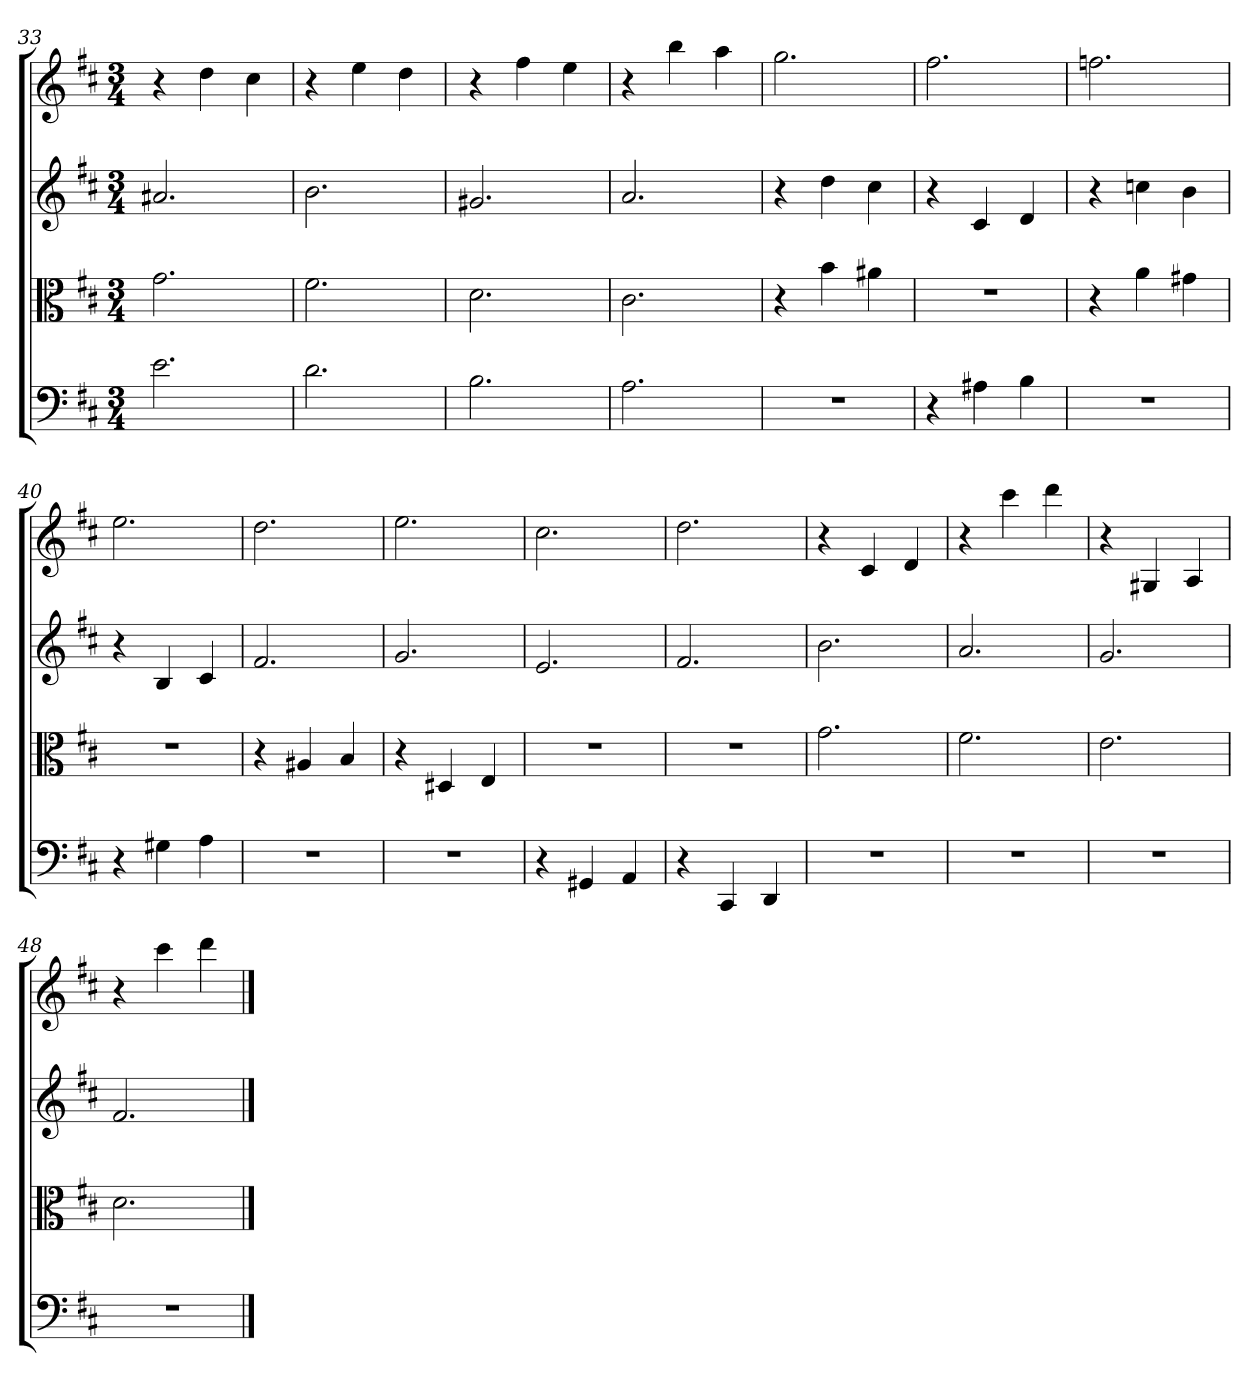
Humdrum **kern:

**kern	**kern	**kern	**kern
*part4	*part3	*part2	*part1
*staff4	*staff3	*staff2	*staff1
*clefF4	*clefC3	*	*
*k[f#c#]	*k[f#c#]	*k[f#c#]	*k[f#c#]
*D:	*D:	*D:	*D:
*M3/4	*M3/4	*M3/4	*M3/4
=33	=33	=33	=33
2.e	2.g	2.a#X	4r
.	.	.	4dd
.	.	.	4cc#
=34	=34	=34	=34
2.d	2.f#	2.b	4r
.	.	.	4ee
.	.	.	4dd
=35	=35	=35	=35
2.B	2.d	2.g#X	4r
.	.	.	4ff#
.	.	.	4ee
=36	=36	=36	=36
2.A	2.c#	2.a	4r
.	.	.	4bb
.	.	.	4aa
=37	=37	=37	=37
2.r	4r	4r	2.gg
.	4b	4dd	.
.	4a#X	4cc#	.
=38	=38	=38	=38
4r	2.r	4r	2.ff#
4A#X	.	4c#	.
4B	.	4d	.
=39	=39	=39	=39
2.r	4r	4r	2.ffn
.	4a	4ccn	.
.	4g#X	4b	.
=40	=40	=40	=40
4r	2.r	4r	2.ee
4G#X	.	4B	.
4A	.	4c#	.
=41	=41	=41	=41
2.r	4r	2.f#	2.dd
.	4A#X	.	.
.	4B	.	.
=42	=42	=42	=42
2.r	4r	2.g	2.ee
.	4D#X	.	.
.	4E	.	.
=43	=43	=43	=43
4r	2.r	2.e	2.cc#
4GG#X	.	.	.
4AA	.	.	.
=44	=44	=44	=44
4r	2.r	2.f#	2.dd
4CC#	.	.	.
4DD	.	.	.
=45	=45	=45	=45
2.r	2.g	2.b	4r
.	.	.	4c#
.	.	.	4d
=46	=46	=46	=46
2.r	2.f#	2.a	4r
.	.	.	4ccc#
.	.	.	4ddd
=47	=47	=47	=47
2.r	2.e	2.g	4r
.	.	.	4G#X
.	.	.	4A
=48	=48	=48	=48
2.r	2.d	2.f#	4r
.	.	.	4ccc#
.	.	.	4ddd
==	==	==	==
*-	*-	*-	*-
